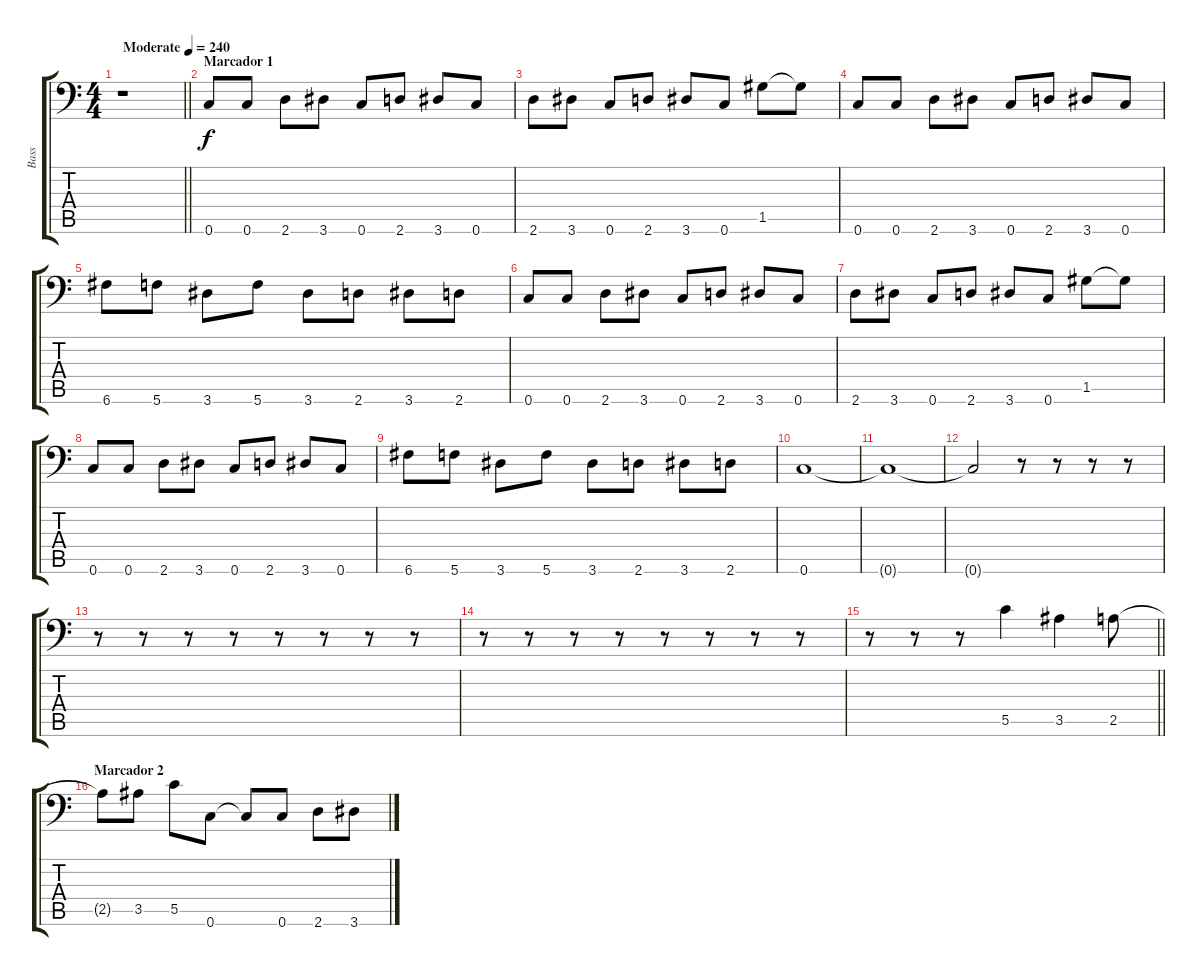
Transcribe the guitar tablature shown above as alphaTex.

\track ("Bass" "Bass") {instrument electricbassfinger}
\staff {score tabs}
\tuning (D4 A3 F3 C3 G2 C2) {hide}
\ts (4 4)
\tempo (240 "Moderate")
\clef f4
\barLineRight lightlight
\ks c
r.1{dy f instrument electricbassfinger} |
\section ("" "Marcador 1")
0.6.8 0.6.8 2.6.8 3.6.8 0.6.8 2.6.8 3.6.8 0.6.8 |
2.6.8 3.6.8 0.6.8 2.6.8 3.6.8 0.6.8 1.5.8 1.5{t}.8 |
0.6.8 0.6.8 2.6.8 3.6.8 0.6.8 2.6.8 3.6.8 0.6.8 |
6.6.8 5.6.8 3.6.8 5.6.8 3.6.8 2.6.8 3.6.8 2.6.8 |
0.6.8 0.6.8 2.6.8 3.6.8 0.6.8 2.6.8 3.6.8 0.6.8 |
2.6.8 3.6.8 0.6.8 2.6.8 3.6.8 0.6.8 1.5.8 1.5{t}.8 |
0.6.8 0.6.8 2.6.8 3.6.8 0.6.8 2.6.8 3.6.8 0.6.8 |
6.6.8 5.6.8 3.6.8 5.6.8 3.6.8 2.6.8 3.6.8 2.6.8 |
0.6.1 |
0.6{t}.1 |
0.6{t}.2 r.8 r.8 r.8 r.8 |
r.8 r.8 r.8 r.8 r.8 r.8 r.8 r.8 |
r.8 r.8 r.8 r.8 r.8 r.8 r.8 r.8 |
\barLineRight lightlight
r.8 r.8 r.8 5.5.4 3.5.4 2.5.8 |
\section ("" "Marcador 2")
2.5{t}.8 3.5.8 5.5.8 0.6.8 0.6{t}.8 0.6.8 2.6.8 3.6.8
